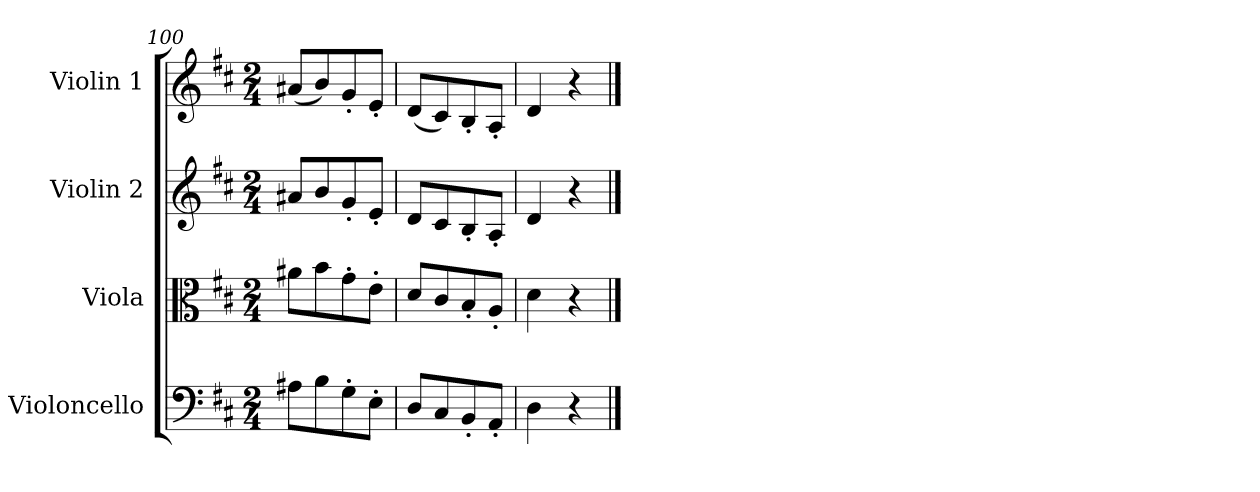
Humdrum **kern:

**kern	**kern	**kern	**kern
*part4	*part3	*part2	*part1
*staff4	*staff3	*staff2	*staff1
*I"Violoncello	*I"Viola	*I"Violin 2	*I"Violin 1
*I'Vc	*I'Vla	*I'Vln	*I'Vln
*clefF4	*clefC3	*clefG2	*clefG2
*k[f#c#]	*k[f#c#]	*k[f#c#]	*k[f#c#]
*M2/4	*M2/4	*M2/4	*M2/4
=100	=100	=100	=100
8A#X\L	8a#X\L	8a#X/L	(8a#X/L
8B\	8b\	8b/	8b/)
8G'\	8g'\	8g'/	8g'/
8E'\J	8e'\J	8e'/J	8e'/J
=101	=101	=101	=101
8D/L	8d/L	8d/L	(8d/L
8C#/	8c#/	8c#/	8c#/)
8BB'/	8B'/	8B'/	8B'/
8AA'/J	8A'/J	8A'/J	8A'/J
=102	=102	=102	=102
4D\	4d\	4d/	4d/
4r	4r	4r	4r
==	==	==	==
*-	*-	*-	*-
